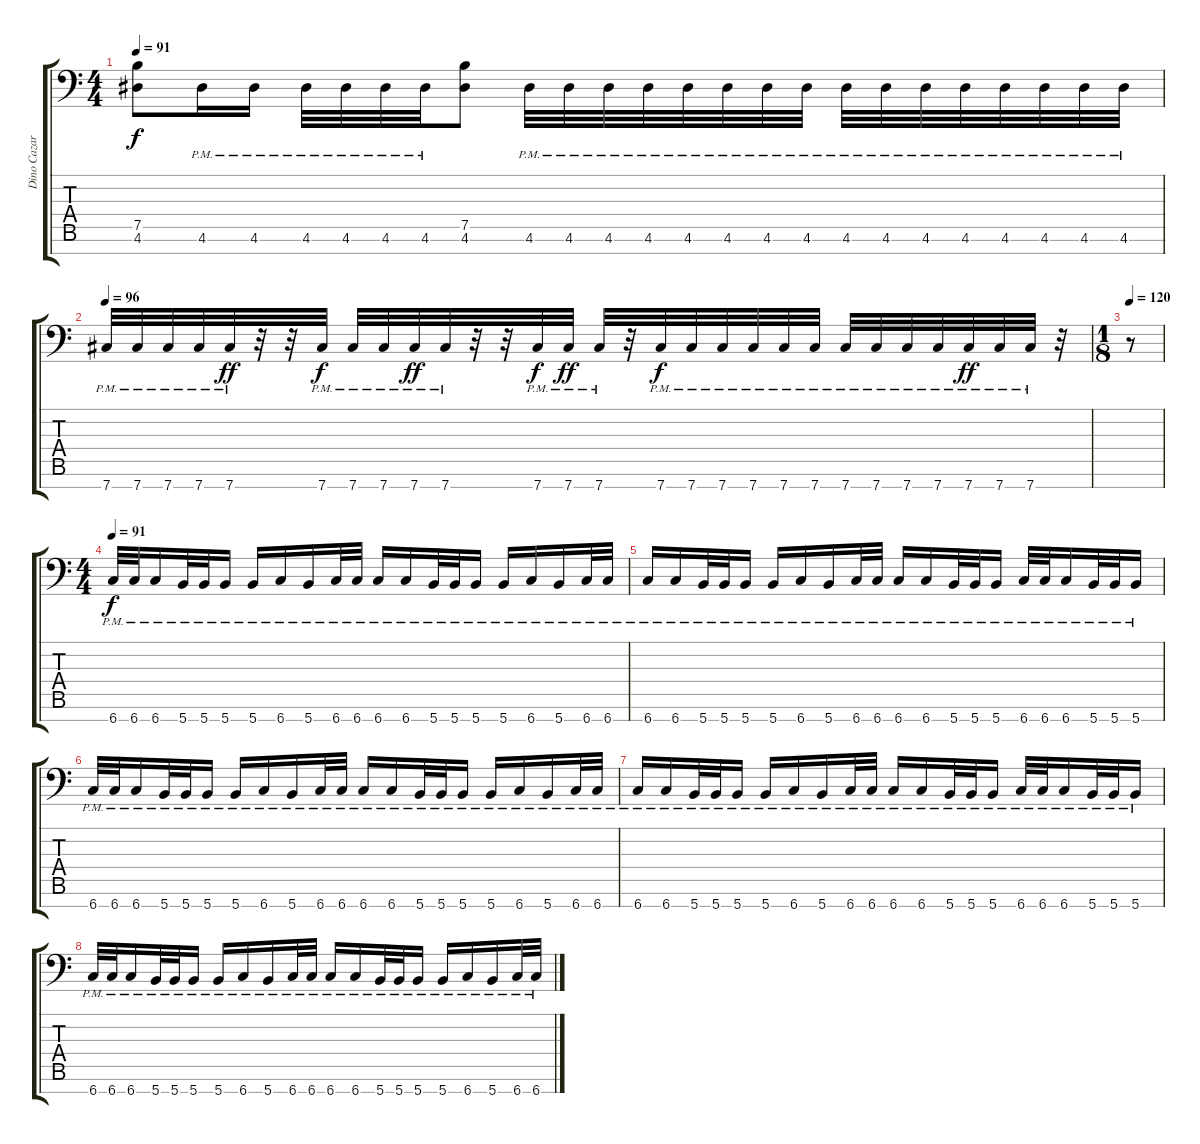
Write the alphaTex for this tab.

\track ("Dino Cazares" "Dino Cazar") {instrument distortionguitar}
\staff {score tabs}
\tuning (B3 G3 D3 A2 E2 B1 Gb1) {hide}
\ts (4 4)
\tempo 91
\clef f4
\ks c
(7.5 4.6).8{dy f} 4.6{pm}.16 4.6{pm}.16 4.6{pm}.32 4.6{pm}.32 4.6{pm}.32 4.6{pm}.32 (7.5 4.6).8 4.6{pm}.32 4.6{pm}.32 4.6{pm}.32 4.6{pm}.32 4.6{pm}.32 4.6{pm}.32 4.6{pm}.32 4.6{pm}.32 4.6{pm}.32 4.6{pm}.32 4.6{pm}.32 4.6{pm}.32 4.6{pm}.32 4.6{pm}.32 4.6{pm}.32 4.6{pm}.32 |
\tempo 96
7.7{pm}.32 7.7{pm}.32 7.7{pm}.32 7.7{pm}.32 7.7{pm}.32{dy ff} r.32 r.32 7.7{pm}.32{dy f} 7.7{pm}.32 7.7{pm}.32 7.7{pm}.32{dy ff} 7.7{pm}.32 r.32 r.32 7.7{pm}.32{dy f} 7.7{pm}.32{dy ff} 7.7{pm}.32 r.32 7.7{pm}.32{dy f} 7.7{pm}.32 7.7{pm}.32 7.7{pm}.32 7.7{pm}.32 7.7{pm}.32 7.7{pm}.32 7.7{pm}.32 7.7{pm}.32 7.7{pm}.32 7.7{pm}.32{dy ff} 7.7{pm}.32 7.7{pm}.32 r.32 |
\ts (1 8)
\tempo 120
r.8 |
\ts (4 4)
\tempo 91
6.7{pm}.32{dy f} 6.7{pm}.32 6.7{pm}.16 5.7{pm}.32 5.7{pm}.32 5.7{pm}.16 5.7{pm}.16 6.7{pm}.16 5.7{pm}.16 6.7{pm}.32 6.7{pm}.32 6.7{pm}.16 6.7{pm}.16 5.7{pm}.32 5.7{pm}.32 5.7{pm}.16 5.7{pm}.16 6.7{pm}.16 5.7{pm}.16 6.7{pm}.32 6.7{pm}.32 |
6.7{pm}.16 6.7{pm}.16 5.7{pm}.32 5.7{pm}.32 5.7{pm}.16 5.7{pm}.16 6.7{pm}.16 5.7{pm}.16 6.7{pm}.32 6.7{pm}.32 6.7{pm}.16 6.7{pm}.16 5.7{pm}.32 5.7{pm}.32 5.7{pm}.16 6.7{pm}.32 6.7{pm}.32 6.7{pm}.16 5.7{pm}.32 5.7{pm}.32 5.7{pm}.16 |
6.7{pm}.32 6.7{pm}.32 6.7{pm}.16 5.7{pm}.32 5.7{pm}.32 5.7{pm}.16 5.7{pm}.16 6.7{pm}.16 5.7{pm}.16 6.7{pm}.32 6.7{pm}.32 6.7{pm}.16 6.7{pm}.16 5.7{pm}.32 5.7{pm}.32 5.7{pm}.16 5.7{pm}.16 6.7{pm}.16 5.7{pm}.16 6.7{pm}.32 6.7{pm}.32 |
6.7{pm}.16 6.7{pm}.16 5.7{pm}.32 5.7{pm}.32 5.7{pm}.16 5.7{pm}.16 6.7{pm}.16 5.7{pm}.16 6.7{pm}.32 6.7{pm}.32 6.7{pm}.16 6.7{pm}.16 5.7{pm}.32 5.7{pm}.32 5.7{pm}.16 6.7{pm}.32 6.7{pm}.32 6.7{pm}.16 5.7{pm}.32 5.7{pm}.32 5.7{pm}.16 |
6.7{pm}.32 6.7{pm}.32 6.7{pm}.16 5.7{pm}.32 5.7{pm}.32 5.7{pm}.16 5.7{pm}.16 6.7{pm}.16 5.7{pm}.16 6.7{pm}.32 6.7{pm}.32 6.7{pm}.16 6.7{pm}.16 5.7{pm}.32 5.7{pm}.32 5.7{pm}.16 5.7{pm}.16 6.7{pm}.16 5.7{pm}.16 6.7{pm}.32 6.7{pm}.32
